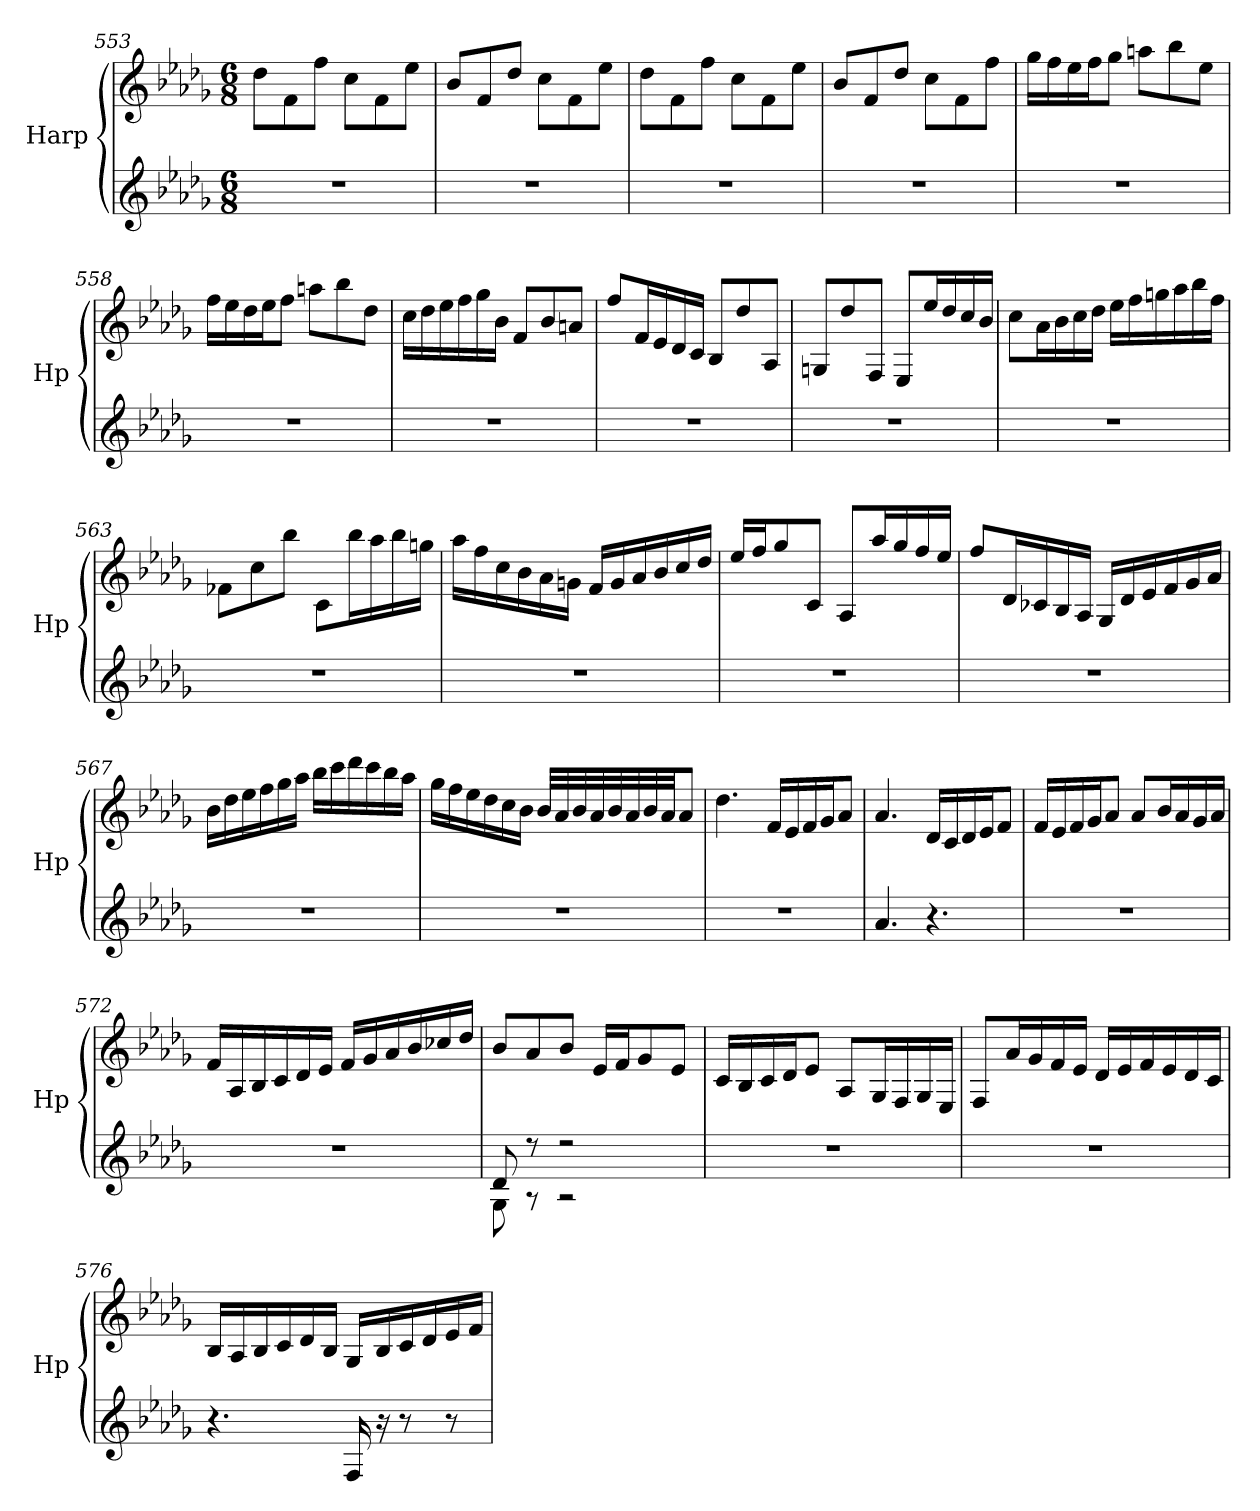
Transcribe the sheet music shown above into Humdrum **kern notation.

**kern	**kern
*part1	*part1
*staff2	*staff1
*I"Harp	*
*I'Hp	*
*clefG2	*clefG2
*k[b-e-a-d-g-]	*k[b-e-a-d-g-]
*M6/8	*M6/8
=553	=553
2.r	8dd-\L
.	8f\
.	8ff\J
.	8cc\L
.	8f\
.	8ee-\J
=554	=554
2.r	8b-/L
.	8f/
.	8dd-/J
.	8cc\L
.	8f\
.	8ee-\J
=555	=555
2.r	8dd-\L
.	8f\
.	8ff\J
.	8cc\L
.	8f\
.	8ee-\J
!!LO:LB:g=z
=556	=556
2.r	8b-/L
.	8f/
.	8dd-/J
.	8cc\L
.	8f\
.	8ff\J
=557	=557
2.r	16gg-\LL
.	16ff\
.	16ee-\
.	16ff\J
.	8gg-\J
.	8aan\L
.	8bb-\
.	8ee-\J
=558	=558
2.r	16ff\LL
.	16ee-\
.	16dd-\
.	16ee-\J
.	8ff\J
.	8aan\L
.	8bb-\
.	8dd-\J
=559	=559
2.r	16cc\LL
.	16dd-\
.	16ee-\
.	16ff\
.	16gg-\
.	16b-\JJ
.	8f/L
.	8b-/
.	8an/J
=560	=560
2.r	8ff/L
.	16f/L
.	16e-/
.	16d-/
.	16c/JJ
.	8B-/L
.	8dd-/
.	8A-/J
!!LO:LB:g=z
=561	=561
2.r	8Gn/L
.	8dd-/
.	8F/J
.	8E-/L
.	16ee-/L
.	16dd-/
.	16cc/
.	16b-/JJ
=562	=562
2.r	8cc\L
.	16a-\L
.	16b-\
.	16cc\
.	16dd-\JJ
.	16ee-\LL
.	16ff\
.	16ggn\
.	16aa-\
.	16bb-\
.	16ff\JJ
=563	=563
2.r	8f-X\L
.	8cc\
.	8bb-\J
.	8c\L
.	16bb-\L
.	16aa-\
.	16bb-\
.	16ggn\JJ
=564	=564
2.r	16aa-\LL
.	16ff\
.	16cc\
.	16b-\
.	16a-\
.	16gn\JJ
.	16f/LL
.	16g/
.	16a-/
.	16b-/
.	16cc/
.	16dd-/JJ
!!LO:LB:g=z
=565	=565
2.r	16ee-/LL
.	16ff/J
.	8gg-/
.	8c/J
.	8A-/L
.	16aa-/L
.	16gg-/
.	16ff/
.	16ee-/JJ
=566	=566
2.r	8ff/L
.	16d-/L
.	16c-X/
.	16B-/
.	16A-/JJ
.	16G-/LL
.	16d-/
.	16e-/
.	16f/
.	16g-/
.	16a-/JJ
=567	=567
2.r	16b-\LL
.	16dd-\
.	16ee-\
.	16ff\
.	16gg-\
.	16aa-\JJ
.	16bb-\LL
.	16ccc\
.	16ddd-\
.	16ccc\
.	16bb-\
.	16aa-\JJ
!!LO:LB:g=z
=568	=568
2.r	16gg-\LL
.	16ff\
.	16ee-\
.	16dd-\
.	16cc\
.	16b-\JJ
.	32b-/LLL
.	32a-/
.	32b-/
.	32a-/
.	32b-/
.	32a-/
.	32b-/
.	32a-/JJ
.	8a-/J
=569	=569
2.r	4.dd-\
.	16f/LL
.	16e-/
.	16f/
.	16g-/J
.	8a-/J
=570	=570
4.a-/	4.a-/
4.r	16d-/LL
.	16c/
.	16d-/
.	16e-/J
.	8f/J
=571	=571
2.r	16f/LL
.	16e-/
.	16f/
.	16g-/J
.	8a-/J
.	8a-/L
.	16b-/L
.	16a-/
.	16g-/
.	16a-/JJ
!!LO:LB:g=z
=572	=572
2.r	16f/LL
.	16A-/
.	16B-/
.	16c/
.	16d-/
.	16e-/JJ
.	16f/LL
.	16g-/
.	16a-/
.	16b-/
.	16cc-X/
.	16dd-/JJ
=573	=573
*^	*
8d-/	8G-\	8b-/L
8r	8rA	8a-/
2r	2rA	8b-/J
.	.	16e-/LL
.	.	16f/J
.	.	8g-/
.	.	8e-/J
*v	*v	*
=574	=574
2.r	16c/LL
.	16B-/
.	16c/
.	16d-/J
.	8e-/J
.	8A-/L
.	16G-/L
.	16F/
.	16G-/
.	16E-/JJ
!!LO:PB:g=z
=575	=575
2.r	8F/L
.	16a-/L
.	16g-/
.	16f/
.	16e-/JJ
.	16d-/LL
.	16e-/
.	16f/
.	16e-/
.	16d-/
.	16c/JJ
=576	=576
4.r	16B-/LL
.	16A-/
.	16B-/
.	16c/
.	16d-/
.	16B-/JJ
16F/	16G-/LL
16r	16B-/
8r	16c/
.	16d-/
8r	16e-/
.	16f/JJ
=	=
*-	*-
